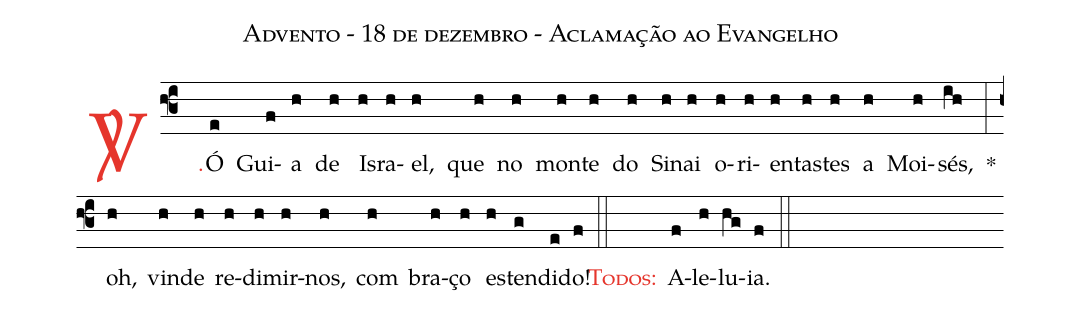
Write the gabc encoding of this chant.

name: Advento - 18 de dezembro - Aclamação ao Evangelho;
%%
(f3)

<c><sp>V/</sp>.</c>() Ó(e) Gui(f)a(h) de(h) Is(h)ra(h)el,(h) que(h) no(h) mon(h)te(h) do(h) Si(h)nai(h) o(h)ri(h)en(h)tas(h)tes(h) a(h) Moi(h)sés,(ih) *(:) oh,(h) vin(h)de(h) re(h)di(h)mir-(h)nos,(h) com(h) bra(h)ço(h) es(h)ten(g)di(e)do!(f)


(::)

<c><sc>Todos</sc>:</c>() A(f)le(h)lu(hg)ia.(f)

(::)
